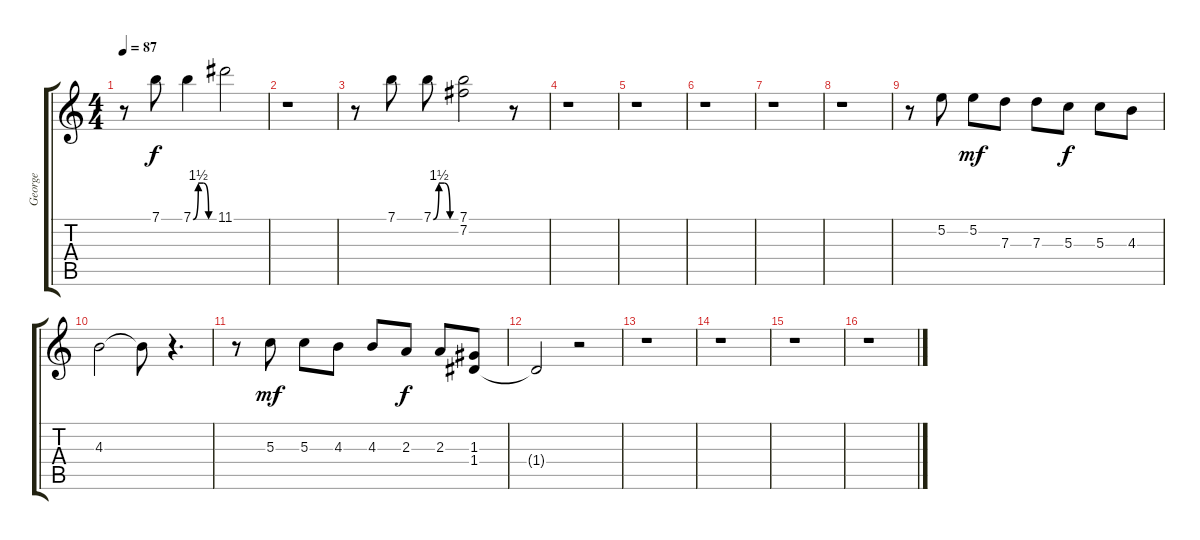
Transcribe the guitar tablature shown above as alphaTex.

\track ("George" "George") {instrument distortionguitar}
\staff {score tabs}
\tuning (E4 B3 G3 D3 A2 E2) {hide}
\ts (4 4)
\tempo 87
\clef g2
\ks c
r.8{dy f} 7.1.8 7.1{be (custom 0 0 15 6 30 6 45 0 60 0)}.4 11.1.2 |
r.1 |
r.8 7.1.8 7.1{be (custom 0 0 15 6 30 6 45 0 60 0)}.8 (7.1 7.2).2 r.8 |
r.1 |
r.1 |
r.1 |
r.1 |
r.1 |
r.8 5.2.8 5.2.8{dy mf} 7.3.8 7.3.8 5.3.8{dy f} 5.3.8 4.3.8 |
4.3.2 4.3{t}.8 r.4{d} |
r.8 5.3.8{dy mf} 5.3.8 4.3.8 4.3.8 2.3.8{dy f} 2.3.8 (1.3 1.4).8 |
1.4{t}.2 r.2 |
r.1 |
r.1 |
r.1 |
r.1
